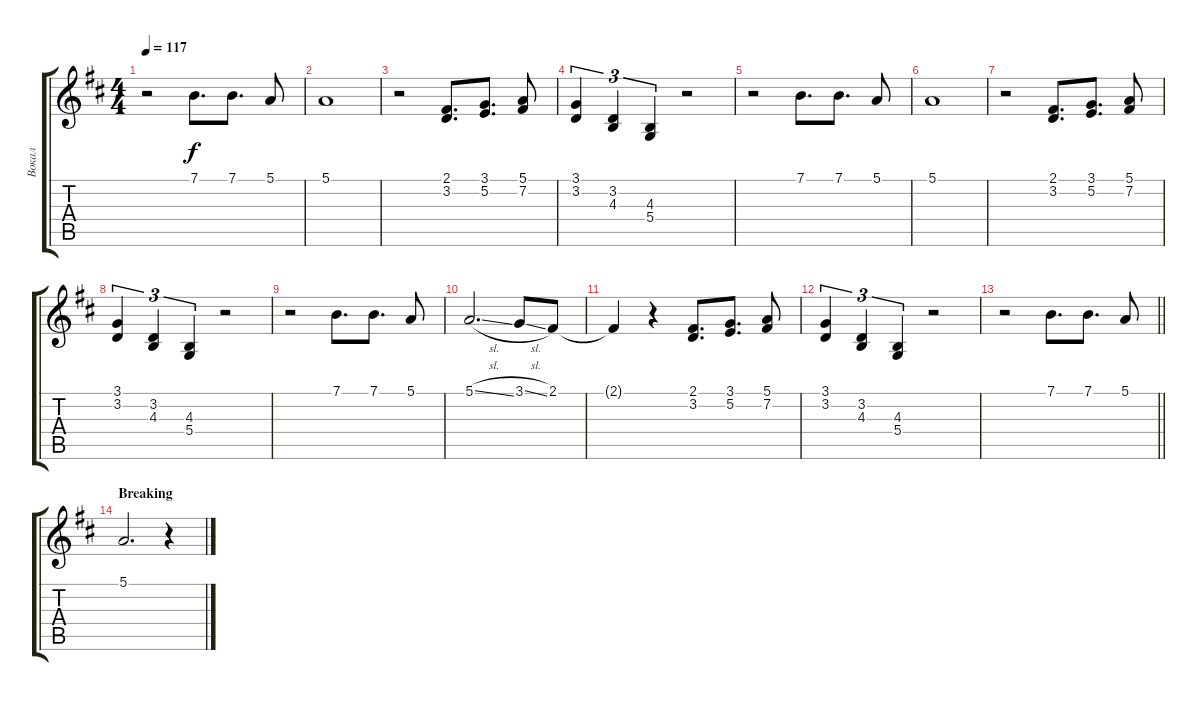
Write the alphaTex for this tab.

\track ("Вокал" "Вокал") {instrument trumpet}
\staff {score tabs}
\tuning (E4 B3 G3 D3 A2 E2) {hide}
\ts (4 4)
\tempo 117
\clef g2
\ks d
r.2{dy f} 7.1.8{d} 7.1.8{d} 5.1.8 |
5.1.1 |
r.2 (2.1 3.2).8{d} (3.1 5.2).8{d} (5.1 7.2).8 |
(3.1 3.2).4{tu (3 2)} (3.2 4.3).4{tu (3 2)} (4.3 5.4).4{tu (3 2)} r.2 |
r.2 7.1.8{d} 7.1.8{d} 5.1.8 |
5.1.1 |
r.2 (2.1 3.2).8{d} (3.1 5.2).8{d} (5.1 7.2).8 |
(3.1 3.2).4{tu (3 2)} (3.2 4.3).4{tu (3 2)} (4.3 5.4).4{tu (3 2)} r.2 |
r.2 7.1.8{d} 7.1.8{d} 5.1.8 |
5.1{sl}.2{d} 3.1{sl}.8 2.1.8 |
2.1{t}.4 r.4 (2.1 3.2).8{d} (3.1 5.2).8{d} (5.1 7.2).8 |
(3.1 3.2).4{tu (3 2)} (3.2 4.3).4{tu (3 2)} (4.3 5.4).4{tu (3 2)} r.2 |
\barLineRight lightlight
r.2 7.1.8{d} 7.1.8{d} 5.1.8 |
\section ("" "Breaking")
5.1.2{d} r.4
